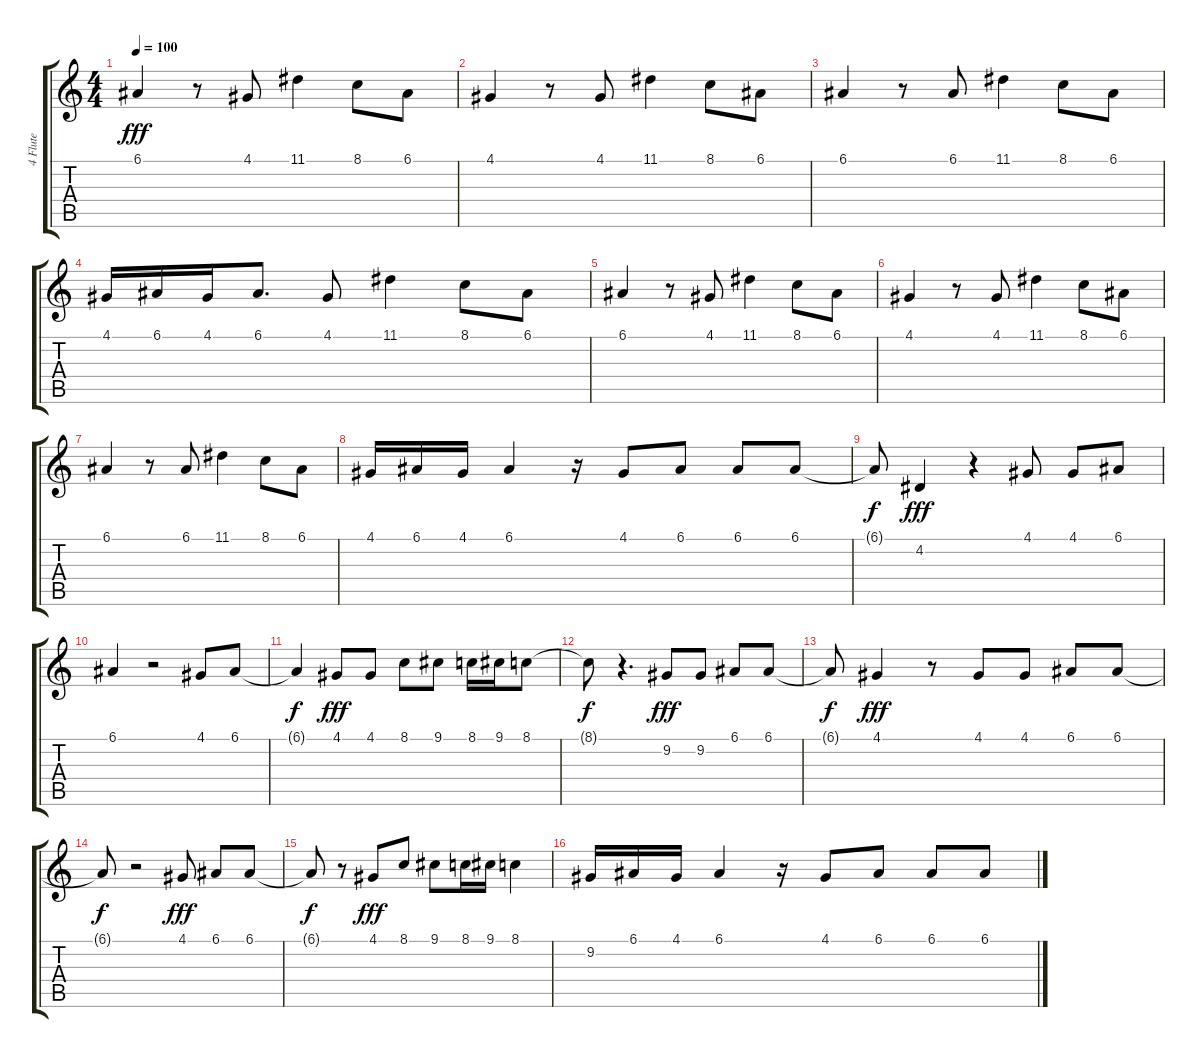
\track ("4 Flute" "4 Flute") {instrument tenorsax}
\staff {score tabs}
\tuning (E4 B3 G3 D3 A2 E2) {hide}
\ts (4 4)
\tempo 100
\clef g2
\ks c
6.1.4{dy fff} r.8 4.1.8 11.1.4 8.1.8 6.1.8 |
4.1.4 r.8 4.1.8 11.1.4 8.1.8 6.1.8 |
6.1.4 r.8 6.1.8 11.1.4 8.1.8 6.1.8 |
4.1.16 6.1.16 4.1.16 6.1.8{d} 4.1.8 11.1.4 8.1.8 6.1.8 |
6.1.4 r.8 4.1.8 11.1.4 8.1.8 6.1.8 |
4.1.4 r.8 4.1.8 11.1.4 8.1.8 6.1.8 |
6.1.4 r.8 6.1.8 11.1.4 8.1.8 6.1.8 |
4.1.16 6.1.16 4.1.16 6.1.4 r.16 4.1.8 6.1.8 6.1.8 6.1.8 |
6.1{t}.8{dy f} 4.2.4{dy fff} r.4 4.1.8 4.1.8 6.1.8 |
6.1.4 r.2 4.1.8 6.1.8 |
6.1{t}.4{dy f} 4.1.8{dy fff} 4.1.8 8.1.8 9.1.8 8.1.16 9.1.16 8.1.8 |
8.1{t}.8{dy f} r.4{d} 9.2.8{dy fff} 9.2.8 6.1.8 6.1.8 |
6.1{t}.8{dy f} 4.1.4{dy fff} r.8 4.1.8 4.1.8 6.1.8 6.1.8 |
6.1{t}.8{dy f} r.2 4.1.8{dy fff} 6.1.8 6.1.8 |
6.1{t}.8{dy f} r.8 4.1.8{dy fff} 8.1.8 9.1.8 8.1.16 9.1.16 8.1.4 |
9.2.16 6.1.16 4.1.16 6.1.4 r.16 4.1.8 6.1.8 6.1.8 6.1.8
